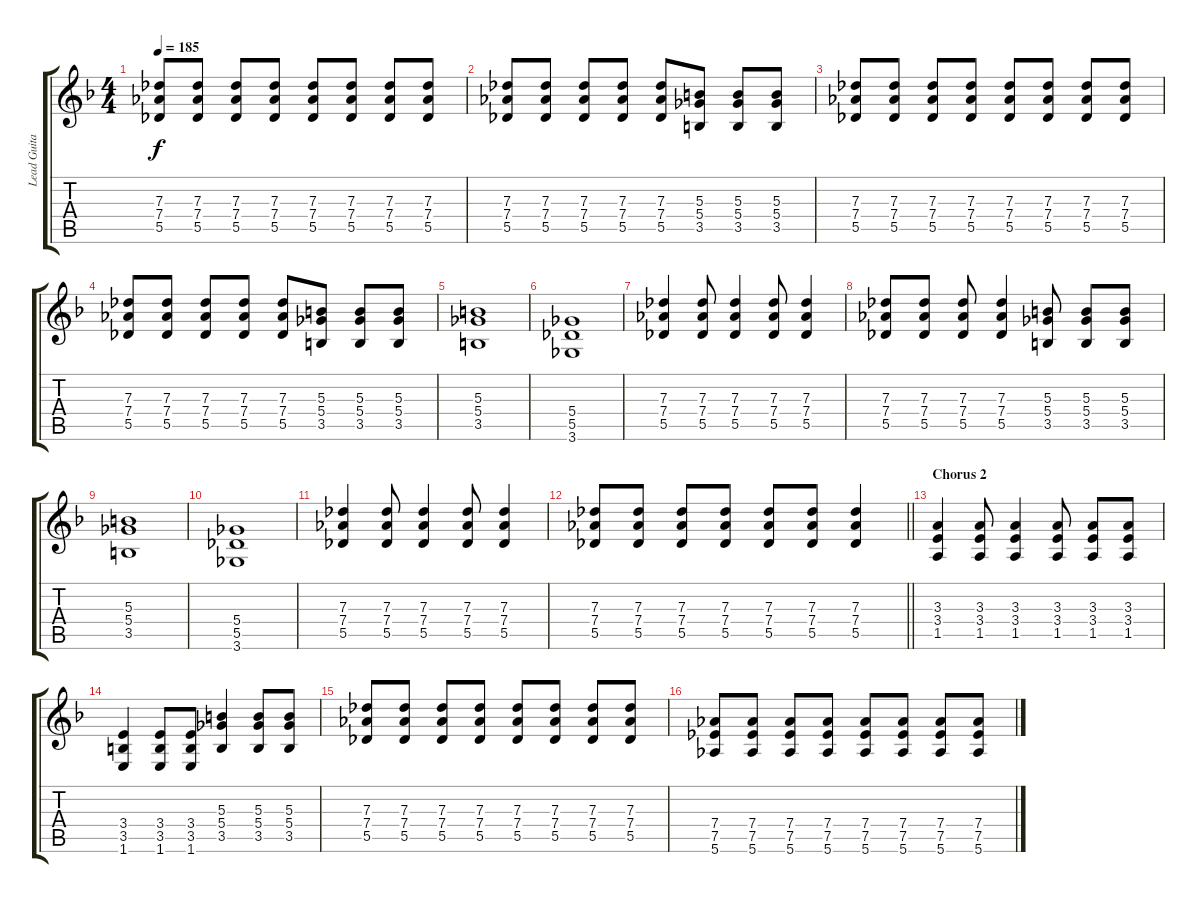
\track ("Lead Guitar" "Lead Guita") {instrument distortionguitar}
\staff {score tabs}
\tuning (Eb4 Bb3 Gb3 Db3 Ab2 Eb2) {hide}
\ts (4 4)
\tempo 185
\clef g2
\ks f
(7.3 7.4 5.5).8{dy f} (7.3 7.4 5.5).8 (7.3 7.4 5.5).8 (7.3 7.4 5.5).8 (7.3 7.4 5.5).8 (7.3 7.4 5.5).8 (7.3 7.4 5.5).8 (7.3 7.4 5.5).8 |
(7.3 7.4 5.5).8 (7.3 7.4 5.5).8 (7.3 7.4 5.5).8 (7.3 7.4 5.5).8 (7.3 7.4 5.5).8 (5.3 5.4 3.5).8 (5.3 5.4 3.5).8 (5.3 5.4 3.5).8 |
(7.3 7.4 5.5).8 (7.3 7.4 5.5).8 (7.3 7.4 5.5).8 (7.3 7.4 5.5).8 (7.3 7.4 5.5).8 (7.3 7.4 5.5).8 (7.3 7.4 5.5).8 (7.3 7.4 5.5).8 |
(7.3 7.4 5.5).8 (7.3 7.4 5.5).8 (7.3 7.4 5.5).8 (7.3 7.4 5.5).8 (7.3 7.4 5.5).8 (5.3 5.4 3.5).8 (5.3 5.4 3.5).8 (5.3 5.4 3.5).8 |
(5.3 5.4 3.5).1 |
(5.4 5.5 3.6).1 |
(7.3 7.4 5.5).4 (7.3 7.4 5.5).8 (7.3 7.4 5.5).4 (7.3 7.4 5.5).8 (7.3 7.4 5.5).4 |
(7.3 7.4 5.5).8 (7.3 7.4 5.5).8 (7.3 7.4 5.5).8 (7.3 7.4 5.5).4 (5.3 5.4 3.5).8 (5.3 5.4 3.5).8 (5.3 5.4 3.5).8 |
(5.3 5.4 3.5).1 |
(5.4 5.5 3.6).1 |
(7.3 7.4 5.5).4 (7.3 7.4 5.5).8 (7.3 7.4 5.5).4 (7.3 7.4 5.5).8 (7.3 7.4 5.5).4 |
\barLineRight lightlight
(7.3 7.4 5.5).8 (7.3 7.4 5.5).8 (7.3 7.4 5.5).8 (7.3 7.4 5.5).8 (7.3 7.4 5.5).8 (7.3 7.4 5.5).8 (7.3 7.4 5.5).4 |
\section ("" "Chorus 2")
(3.3 3.4 1.5).4 (3.3 3.4 1.5).8 (3.3 3.4 1.5).4 (3.3 3.4 1.5).8 (3.3 3.4 1.5).8 (3.3 3.4 1.5).8 |
(3.4 3.5 1.6).4 (3.4 3.5 1.6).8 (3.4 3.5 1.6).8 (5.3 5.4 3.5).4 (5.3 5.4 3.5).8 (5.3 5.4 3.5).8 |
(7.3 7.4 5.5).8 (7.3 7.4 5.5).8 (7.3 7.4 5.5).8 (7.3 7.4 5.5).8 (7.3 7.4 5.5).8 (7.3 7.4 5.5).8 (7.3 7.4 5.5).8 (7.3 7.4 5.5).8 |
(7.4 7.5 5.6).8 (7.4 7.5 5.6).8 (7.4 7.5 5.6).8 (7.4 7.5 5.6).8 (7.4 7.5 5.6).8 (7.4 7.5 5.6).8 (7.4 7.5 5.6).8 (7.4 7.5 5.6).8
